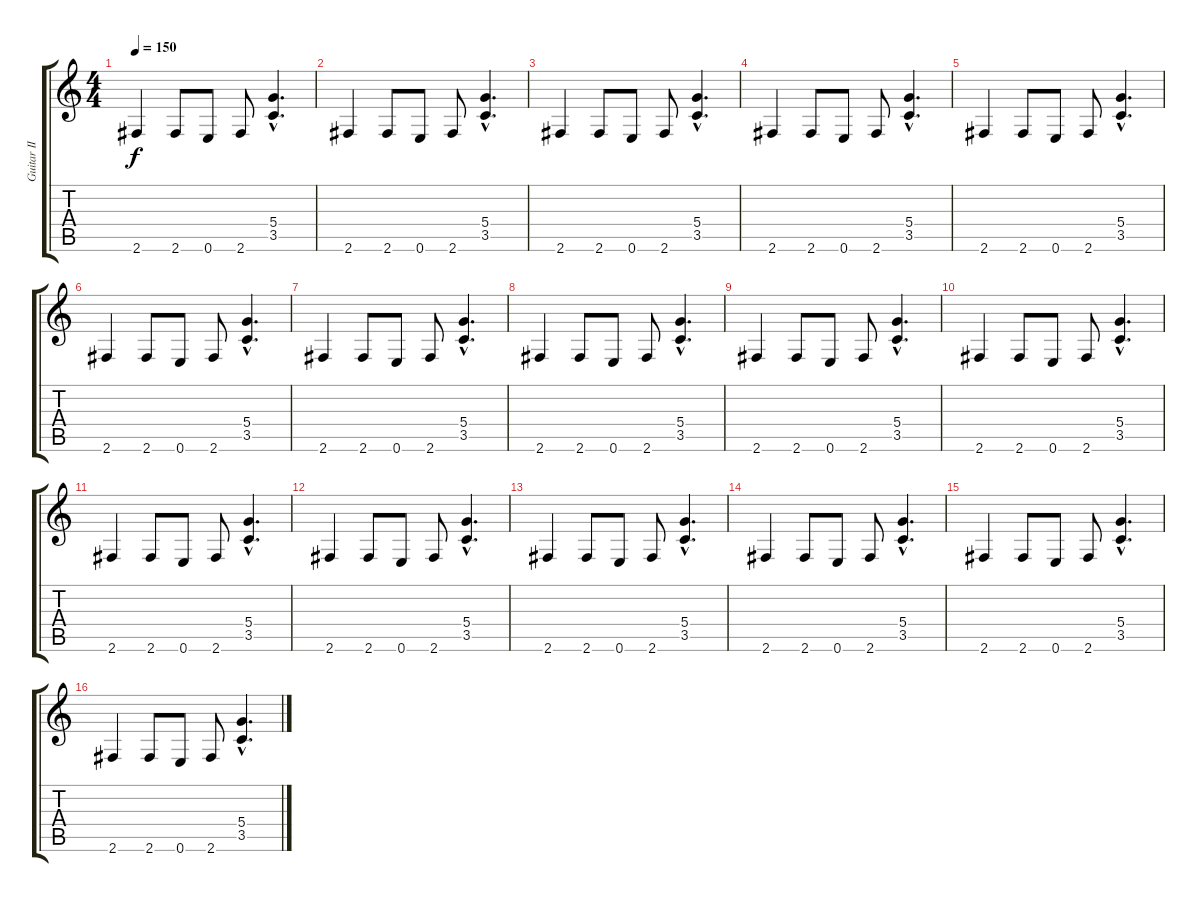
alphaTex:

\track ("Guitar II" "Guitar II") {instrument distortionguitar}
\staff {score tabs}
\tuning (E4 B3 G3 D3 A2 E2) {hide}
\ts (4 4)
\tempo 150
\clef g2
\ks c
2.6.4{dy f} 2.6.8 0.6.8 2.6.8 (5.4{hac} 3.5{hac}).4{d} |
2.6.4 2.6.8 0.6.8 2.6.8 (5.4{hac} 3.5{hac}).4{d} |
2.6.4 2.6.8 0.6.8 2.6.8 (5.4{hac} 3.5{hac}).4{d} |
2.6.4 2.6.8 0.6.8 2.6.8 (5.4{hac} 3.5{hac}).4{d} |
2.6.4 2.6.8 0.6.8 2.6.8 (5.4{hac} 3.5{hac}).4{d} |
2.6.4 2.6.8 0.6.8 2.6.8 (5.4{hac} 3.5{hac}).4{d} |
2.6.4 2.6.8 0.6.8 2.6.8 (5.4{hac} 3.5{hac}).4{d} |
2.6.4 2.6.8 0.6.8 2.6.8 (5.4{hac} 3.5{hac}).4{d} |
2.6.4 2.6.8 0.6.8 2.6.8 (5.4{hac} 3.5{hac}).4{d} |
2.6.4 2.6.8 0.6.8 2.6.8 (5.4{hac} 3.5{hac}).4{d} |
2.6.4 2.6.8 0.6.8 2.6.8 (5.4{hac} 3.5{hac}).4{d} |
2.6.4 2.6.8 0.6.8 2.6.8 (5.4{hac} 3.5{hac}).4{d} |
2.6.4 2.6.8 0.6.8 2.6.8 (5.4{hac} 3.5{hac}).4{d} |
2.6.4 2.6.8 0.6.8 2.6.8 (5.4{hac} 3.5{hac}).4{d} |
2.6.4 2.6.8 0.6.8 2.6.8 (5.4{hac} 3.5{hac}).4{d} |
2.6.4 2.6.8 0.6.8 2.6.8 (5.4{hac} 3.5{hac}).4{d}
